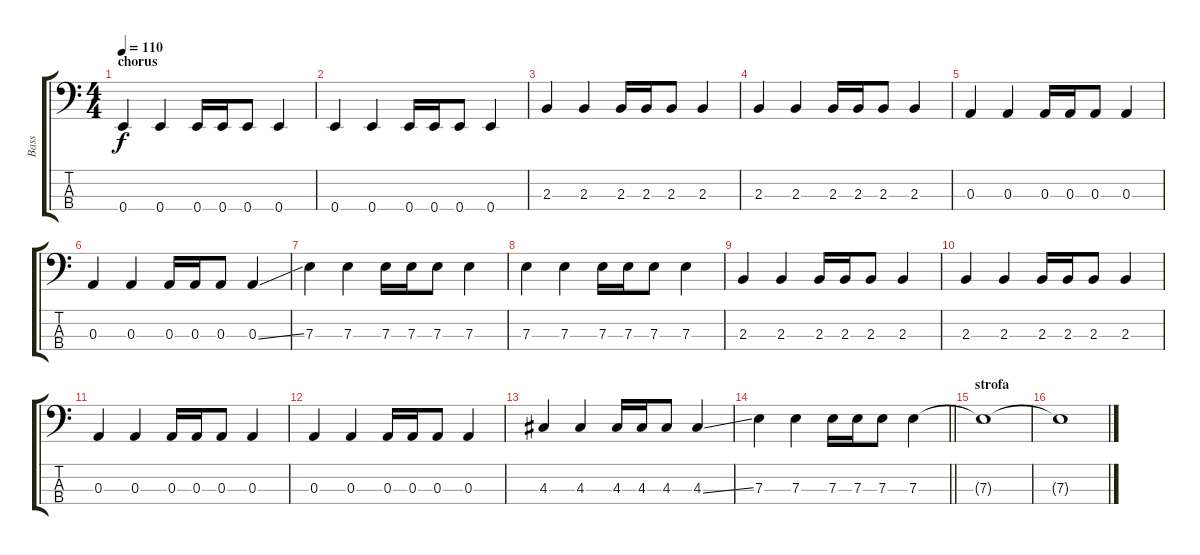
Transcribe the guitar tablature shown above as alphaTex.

\track ("Bass" "Bass") {instrument electricbassfinger}
\staff {score tabs}
\tuning (G2 D2 A1 E1) {hide}
\ts (4 4)
\section ("" "chorus")
\tempo 110
\clef f4
\ks c
0.4.4{dy f} 0.4.4 0.4.16 0.4.16 0.4.8 0.4.4 |
0.4.4 0.4.4 0.4.16 0.4.16 0.4.8 0.4.4 |
2.3.4 2.3.4 2.3.16 2.3.16 2.3.8 2.3.4 |
2.3.4 2.3.4 2.3.16 2.3.16 2.3.8 2.3.4 |
0.3.4 0.3.4 0.3.16 0.3.16 0.3.8 0.3.4 |
0.3.4 0.3.4 0.3.16 0.3.16 0.3.8 0.3{ss}.4 |
7.3.4 7.3.4 7.3.16 7.3.16 7.3.8 7.3.4 |
7.3.4 7.3.4 7.3.16 7.3.16 7.3.8 7.3.4 |
2.3.4 2.3.4 2.3.16 2.3.16 2.3.8 2.3.4 |
2.3.4 2.3.4 2.3.16 2.3.16 2.3.8 2.3.4 |
0.3.4 0.3.4 0.3.16 0.3.16 0.3.8 0.3.4 |
0.3.4 0.3.4 0.3.16 0.3.16 0.3.8 0.3.4 |
4.3.4 4.3.4 4.3.16 4.3.16 4.3.8 4.3{ss}.4 |
\barLineRight lightlight
7.3.4 7.3.4 7.3.16 7.3.16 7.3.8 7.3.4 |
\section ("" "strofa")
7.3{t}.1 |
7.3{t}.1
